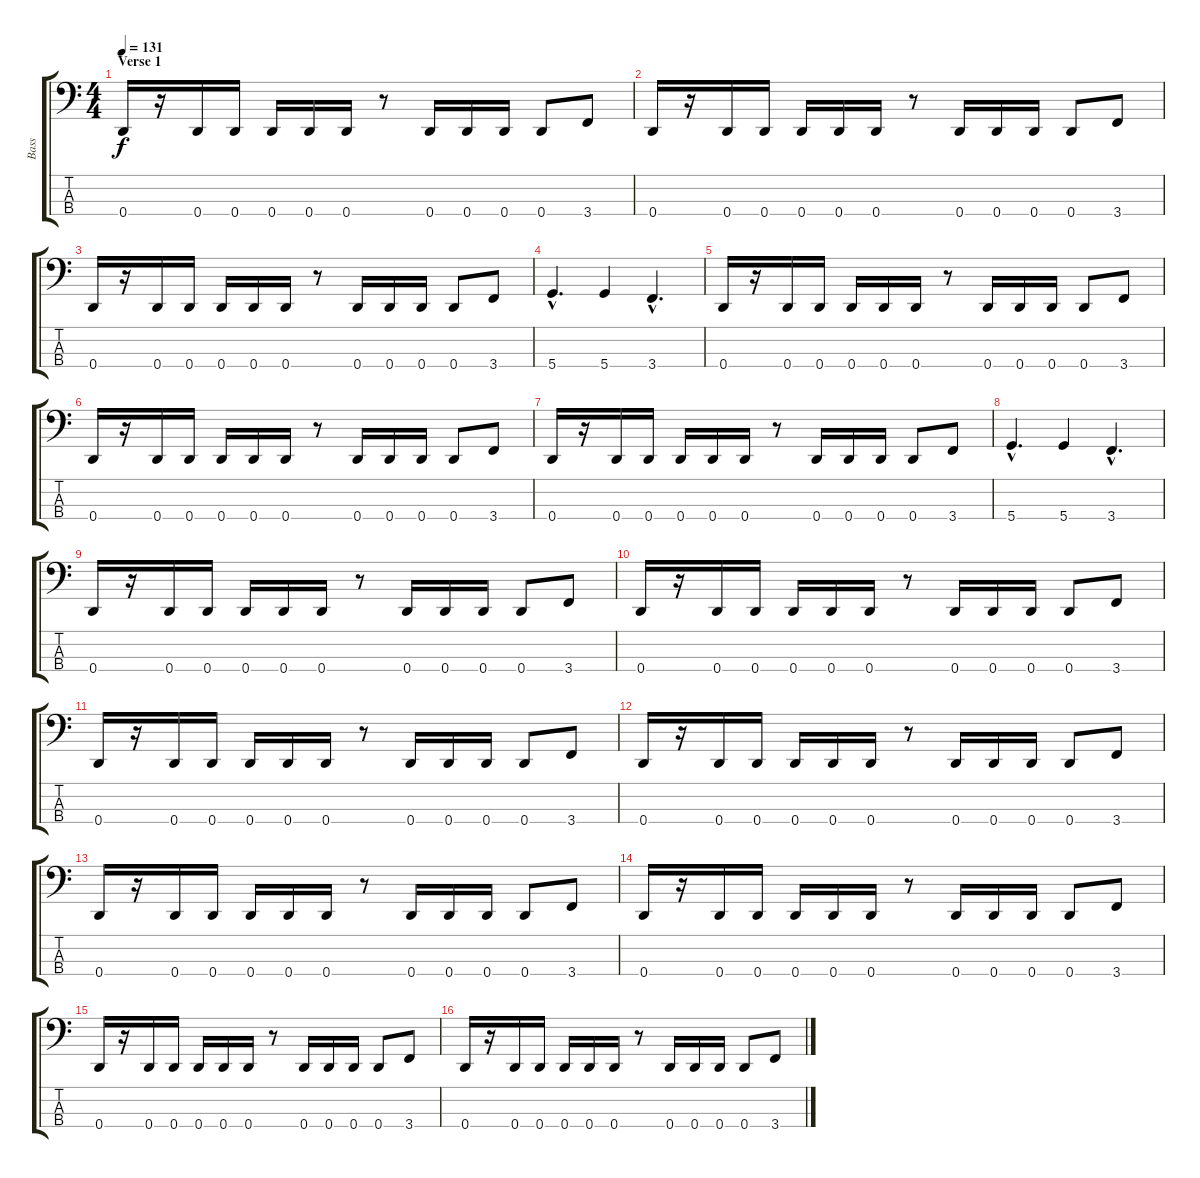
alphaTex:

\track ("Bass" "Bass") {instrument electricbasspick}
\staff {score tabs}
\tuning (G2 D2 A1 D1) {hide}
\ts (4 4)
\section ("" "Verse 1")
\tempo 131
\clef f4
\ks c
0.4.16{dy f} r.16 0.4.16 0.4.16 0.4.16 0.4.16 0.4.16 r.8 0.4.16 0.4.16 0.4.16 0.4.8 3.4.8 |
0.4.16 r.16 0.4.16 0.4.16 0.4.16 0.4.16 0.4.16 r.8 0.4.16 0.4.16 0.4.16 0.4.8 3.4.8 |
0.4.16 r.16 0.4.16 0.4.16 0.4.16 0.4.16 0.4.16 r.8 0.4.16 0.4.16 0.4.16 0.4.8 3.4.8 |
5.4{hac}.4{d} 5.4.4 3.4{hac}.4{d} |
0.4.16 r.16 0.4.16 0.4.16 0.4.16 0.4.16 0.4.16 r.8 0.4.16 0.4.16 0.4.16 0.4.8 3.4.8 |
0.4.16 r.16 0.4.16 0.4.16 0.4.16 0.4.16 0.4.16 r.8 0.4.16 0.4.16 0.4.16 0.4.8 3.4.8 |
0.4.16 r.16 0.4.16 0.4.16 0.4.16 0.4.16 0.4.16 r.8 0.4.16 0.4.16 0.4.16 0.4.8 3.4.8 |
5.4{hac}.4{d} 5.4.4 3.4{hac}.4{d} |
0.4.16 r.16 0.4.16 0.4.16 0.4.16 0.4.16 0.4.16 r.8 0.4.16 0.4.16 0.4.16 0.4.8 3.4.8 |
0.4.16 r.16 0.4.16 0.4.16 0.4.16 0.4.16 0.4.16 r.8 0.4.16 0.4.16 0.4.16 0.4.8 3.4.8 |
0.4.16 r.16 0.4.16 0.4.16 0.4.16 0.4.16 0.4.16 r.8 0.4.16 0.4.16 0.4.16 0.4.8 3.4.8 |
0.4.16 r.16 0.4.16 0.4.16 0.4.16 0.4.16 0.4.16 r.8 0.4.16 0.4.16 0.4.16 0.4.8 3.4.8 |
0.4.16 r.16 0.4.16 0.4.16 0.4.16 0.4.16 0.4.16 r.8 0.4.16 0.4.16 0.4.16 0.4.8 3.4.8 |
0.4.16 r.16 0.4.16 0.4.16 0.4.16 0.4.16 0.4.16 r.8 0.4.16 0.4.16 0.4.16 0.4.8 3.4.8 |
0.4.16 r.16 0.4.16 0.4.16 0.4.16 0.4.16 0.4.16 r.8 0.4.16 0.4.16 0.4.16 0.4.8 3.4.8 |
0.4.16 r.16 0.4.16 0.4.16 0.4.16 0.4.16 0.4.16 r.8 0.4.16 0.4.16 0.4.16 0.4.8 3.4.8
